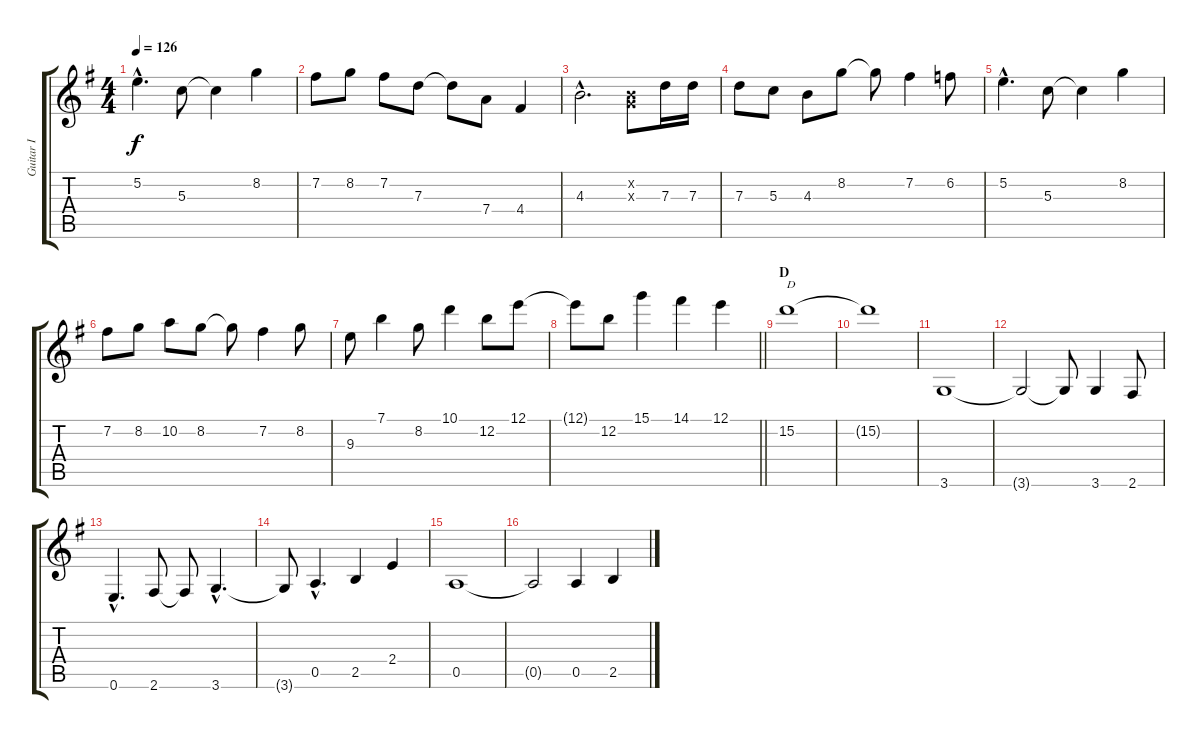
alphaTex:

\track ("Guitar I" "Guitar I") {instrument overdrivenguitar}
\staff {score tabs}
\tuning (E4 B3 G3 D3 A2 E2) {hide}
\ts (4 4)
\tempo 126
\clef g2
\ks g
5.2{hac}.4{d dy f} 5.3.8 5.3{t}.4 8.2.4 |
7.2.8 8.2.8 7.2.8 7.3.8 7.3{t}.8 7.4.8 4.4.4 |
4.3{hac}.2{d} (0.2{x} 0.3{x}).8 7.3.16 7.3.16 |
7.3.8 5.3.8 4.3.8 8.2.8 8.2{t}.8 7.2.4 6.2.8 |
5.2{hac}.4{d} 5.3.8 5.3{t}.4 8.2.4 |
7.2.8 8.2.8 10.2.8 8.2.8 8.2{t}.8 7.2.4 8.2.8 |
9.3.8 7.1.4 8.2.8 10.1.4 12.2.8 12.1.8 |
\barLineRight lightlight
12.1{t}.8 12.2.8 15.1.4 14.1.4 12.1.4 |
\section ("" "D")
15.2.1{txt "D"} |
15.2{t}.1 |
3.6.1 |
3.6{t}.2 3.6{t}.8 3.6.4 2.6.8 |
0.6{hac}.4{d} 2.6.8 2.6{t}.8 3.6{hac}.4{d} |
3.6{t}.8 0.5{hac}.4{d} 2.5.4 2.4.4 |
0.5.1 |
0.5{t}.2 0.5.4 2.5.4
